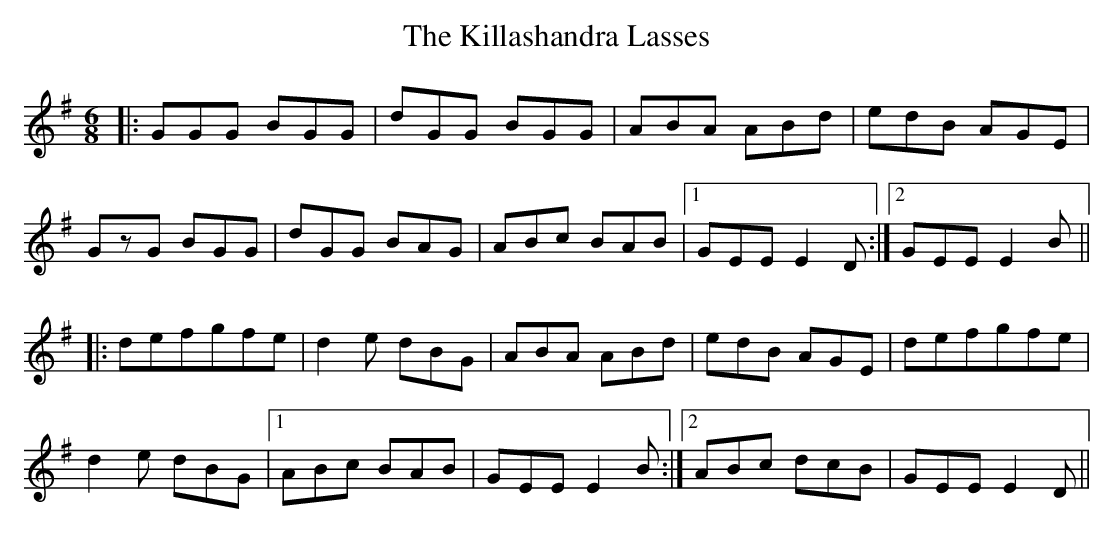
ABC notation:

X:1
T: The Killashandra Lasses
M: 6/8
L: 1/8
K: Gmaj
|:GGG BGG|dGG BGG|ABA ABd|edB AGE|
GzG BGG|dGG BAG|ABc BAB|1 GEE E2D :|2 GEE E2B||
|:defgfe|d2e dBG|ABA ABd|edB AGE|defgfe|
d2e dBG|1 ABc BAB|GEE E2B:|2 ABc dcB|GEE E2D||
